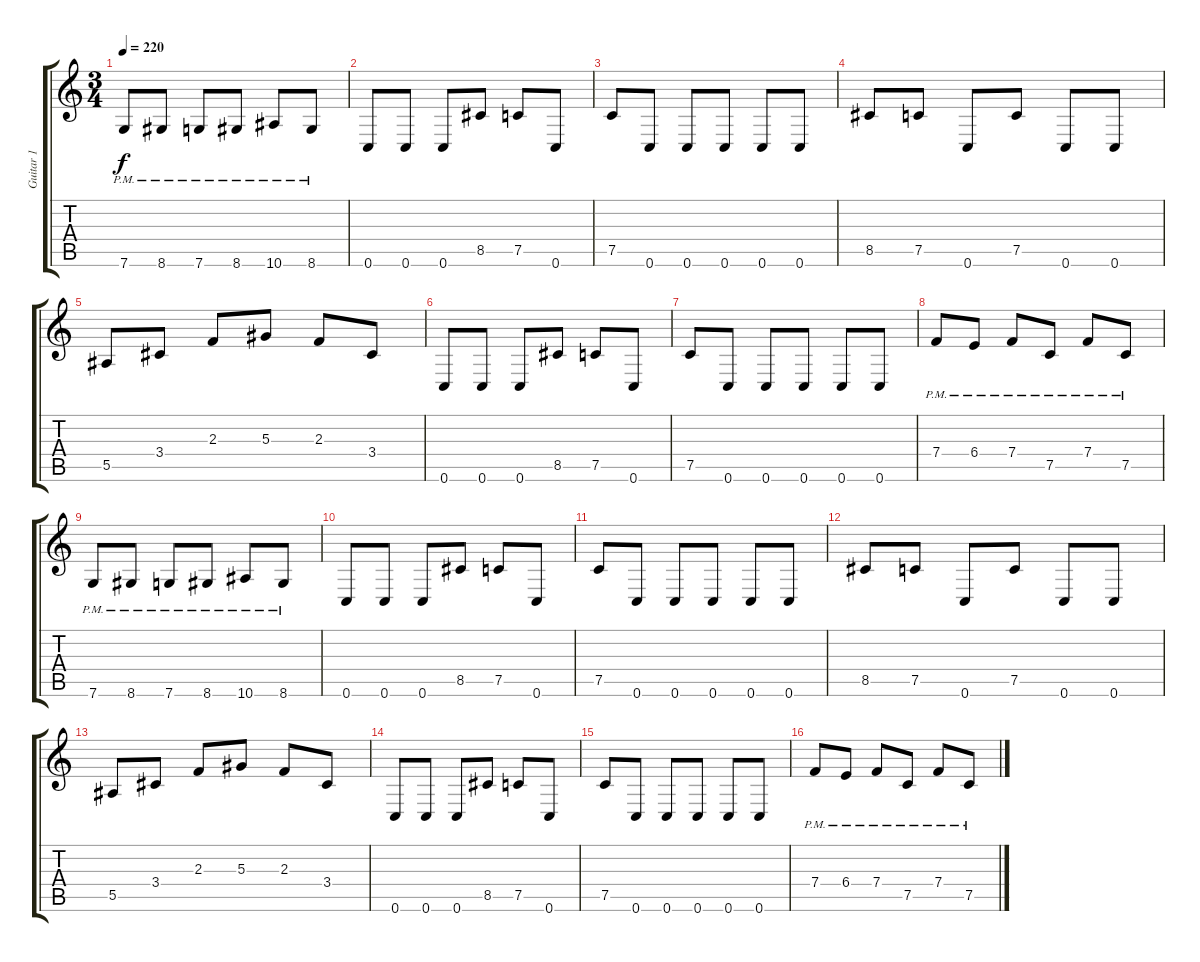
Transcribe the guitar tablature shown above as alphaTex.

\track ("Guitar 1" "Guitar 1") {instrument distortionguitar}
\staff {score tabs}
\tuning (C4 G3 Eb3 Bb2 F2 C2) {hide}
\ts (3 4)
\tempo 220
\clef g2
\ks c
7.6{pm}.8{dy f} 8.6{pm}.8 7.6{pm}.8 8.6{pm}.8 10.6{pm}.8 8.6{pm}.8 |
0.6.8 0.6.8 0.6.8 8.5.8 7.5.8 0.6.8 |
7.5.8 0.6.8 0.6.8 0.6.8 0.6.8 0.6.8 |
8.5.8 7.5.8 0.6.8 7.5.8 0.6.8 0.6.8 |
5.5.8 3.4.8 2.3.8 5.3.8 2.3.8 3.4.8 |
0.6.8 0.6.8 0.6.8 8.5.8 7.5.8 0.6.8 |
7.5.8 0.6.8 0.6.8 0.6.8 0.6.8 0.6.8 |
7.4{pm}.8 6.4{pm}.8 7.4{pm}.8 7.5{pm}.8 7.4{pm}.8 7.5{pm}.8 |
7.6{pm}.8 8.6{pm}.8 7.6{pm}.8 8.6{pm}.8 10.6{pm}.8 8.6{pm}.8 |
0.6.8 0.6.8 0.6.8 8.5.8 7.5.8 0.6.8 |
7.5.8 0.6.8 0.6.8 0.6.8 0.6.8 0.6.8 |
8.5.8 7.5.8 0.6.8 7.5.8 0.6.8 0.6.8 |
5.5.8 3.4.8 2.3.8 5.3.8 2.3.8 3.4.8 |
0.6.8 0.6.8 0.6.8 8.5.8 7.5.8 0.6.8 |
7.5.8 0.6.8 0.6.8 0.6.8 0.6.8 0.6.8 |
7.4{pm}.8 6.4{pm}.8 7.4{pm}.8 7.5{pm}.8 7.4{pm}.8 7.5{pm}.8
